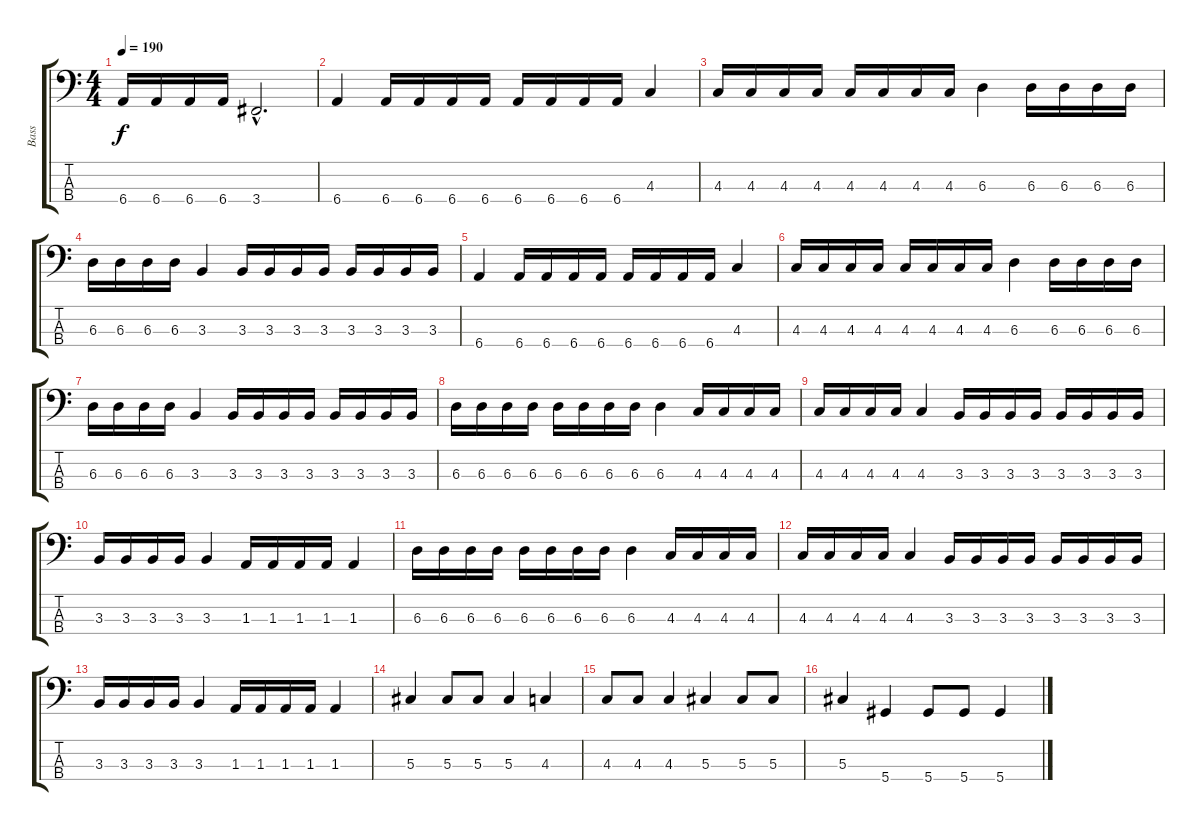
\track ("Bass" "Bass") {instrument electricbasspick}
\staff {score tabs}
\tuning (Gb2 Db2 Ab1 Eb1) {hide}
\ts (4 4)
\tempo 190
\clef f4
\ks c
6.4.16{dy f} 6.4.16 6.4.16 6.4.16 3.4{hac}.2{d} |
6.4.4 6.4.16 6.4.16 6.4.16 6.4.16 6.4.16 6.4.16 6.4.16 6.4.16 4.3.4 |
4.3.16 4.3.16 4.3.16 4.3.16 4.3.16 4.3.16 4.3.16 4.3.16 6.3.4 6.3.16 6.3.16 6.3.16 6.3.16 |
6.3.16 6.3.16 6.3.16 6.3.16 3.3.4 3.3.16 3.3.16 3.3.16 3.3.16 3.3.16 3.3.16 3.3.16 3.3.16 |
6.4.4 6.4.16 6.4.16 6.4.16 6.4.16 6.4.16 6.4.16 6.4.16 6.4.16 4.3.4 |
4.3.16 4.3.16 4.3.16 4.3.16 4.3.16 4.3.16 4.3.16 4.3.16 6.3.4 6.3.16 6.3.16 6.3.16 6.3.16 |
6.3.16 6.3.16 6.3.16 6.3.16 3.3.4 3.3.16 3.3.16 3.3.16 3.3.16 3.3.16 3.3.16 3.3.16 3.3.16 |
6.3.16 6.3.16 6.3.16 6.3.16 6.3.16 6.3.16 6.3.16 6.3.16 6.3.4 4.3.16 4.3.16 4.3.16 4.3.16 |
4.3.16 4.3.16 4.3.16 4.3.16 4.3.4 3.3.16 3.3.16 3.3.16 3.3.16 3.3.16 3.3.16 3.3.16 3.3.16 |
3.3.16 3.3.16 3.3.16 3.3.16 3.3.4 1.3.16 1.3.16 1.3.16 1.3.16 1.3.4 |
6.3.16 6.3.16 6.3.16 6.3.16 6.3.16 6.3.16 6.3.16 6.3.16 6.3.4 4.3.16 4.3.16 4.3.16 4.3.16 |
4.3.16 4.3.16 4.3.16 4.3.16 4.3.4 3.3.16 3.3.16 3.3.16 3.3.16 3.3.16 3.3.16 3.3.16 3.3.16 |
3.3.16 3.3.16 3.3.16 3.3.16 3.3.4 1.3.16 1.3.16 1.3.16 1.3.16 1.3.4 |
5.3.4 5.3.8 5.3.8 5.3.4 4.3.4 |
4.3.8 4.3.8 4.3.4 5.3.4 5.3.8 5.3.8 |
5.3.4 5.4.4 5.4.8 5.4.8 5.4.4
